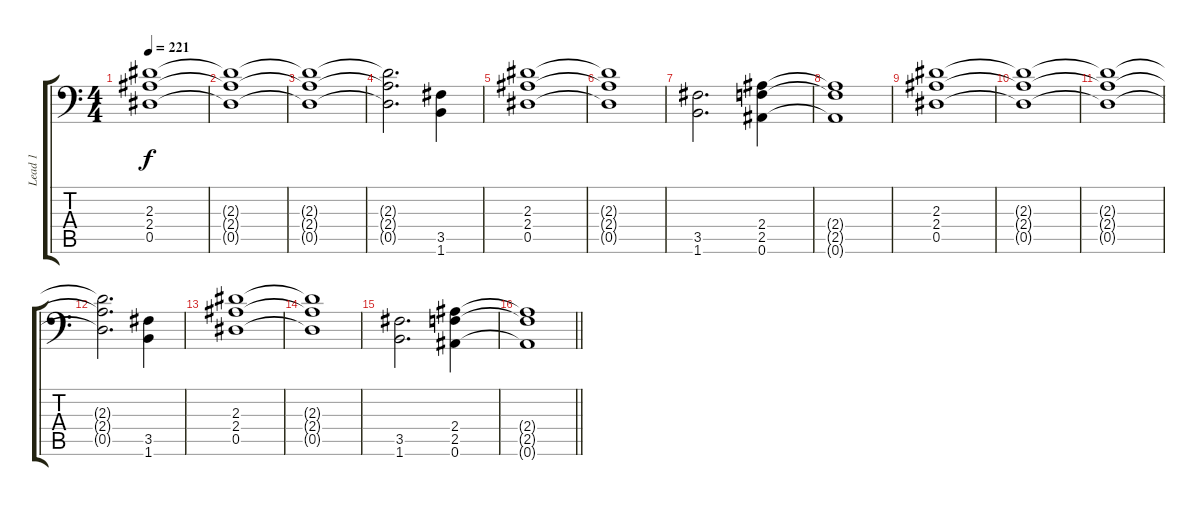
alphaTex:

\track ("Lead 1" "Lead 1") {instrument overdrivenguitar}
\staff {score tabs}
\tuning (Bb3 F3 Db3 Ab2 Eb2 Bb1) {hide}
\ts (4 4)
\tempo 221
\clef f4
\ks c
(2.3 2.4 0.5).1{dy f instrument overdrivenguitar} |
(2.3{t} 2.4{t} 0.5{t}).1 |
(2.3{t} 2.4{t} 0.5{t}).1 |
(2.3{t} 2.4{t} 0.5{t}).2{d} (3.5 1.6).4 |
(2.3 2.4 0.5).1 |
(2.3{t} 2.4{t} 0.5{t}).1 |
(3.5 1.6).2{d} (2.4 2.5 0.6).4 |
(2.4{t} 2.5{t} 0.6{t}).1 |
(2.3 2.4 0.5).1 |
(2.3{t} 2.4{t} 0.5{t}).1 |
(2.3{t} 2.4{t} 0.5{t}).1 |
(2.3{t} 2.4{t} 0.5{t}).2{d} (3.5 1.6).4 |
(2.3 2.4 0.5).1 |
(2.3{t} 2.4{t} 0.5{t}).1 |
(3.5 1.6).2{d} (2.4 2.5 0.6).4 |
\barLineRight lightlight
(2.4{t} 2.5{t} 0.6{t}).1
